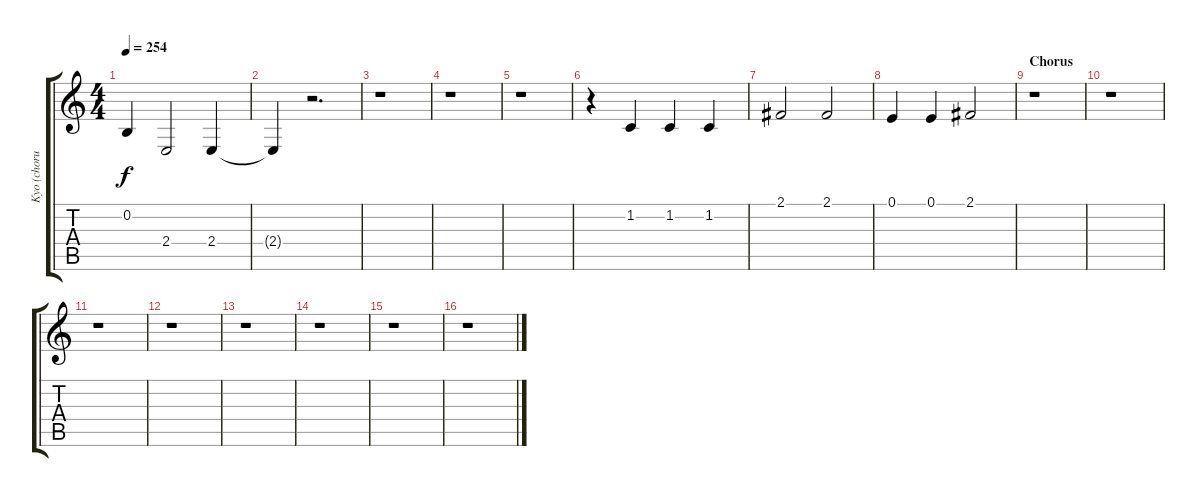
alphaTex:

\track ("Kyo (chorus)" "Kyo (choru") {instrument altosax}
\staff {score tabs}
\tuning (E4 B3 G3 D3 A2 E2) {hide}
\ts (4 4)
\tempo 254
\clef g2
\ks c
0.2.4{dy f} 2.4.2 2.4.4 |
2.4{t}.4 r.2{d} |
r.1 |
r.1 |
r.1 |
r.4 1.2.4 1.2.4 1.2.4 |
2.1.2 2.1.2 |
0.1.4 0.1.4 2.1.2 |
\section ("" "Chorus")
r.1 |
r.1 |
r.1 |
r.1 |
r.1 |
r.1 |
r.1 |
r.1
